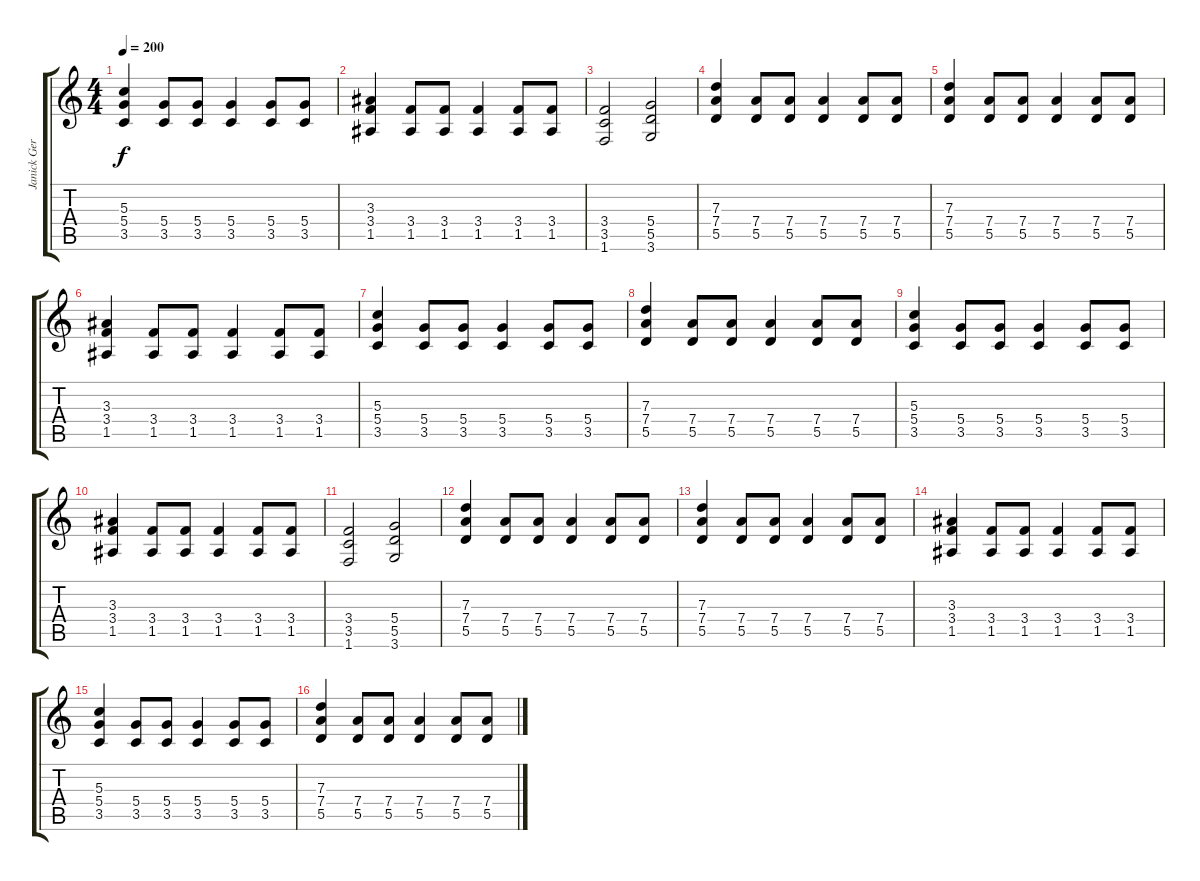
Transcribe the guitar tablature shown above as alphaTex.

\track ("Janick Gers" "Janick Ger") {instrument distortionguitar}
\staff {score tabs}
\tuning (E4 B3 G3 D3 A2 E2) {hide}
\ts (4 4)
\tempo 200
\clef g2
\ks c
(5.3 5.4 3.5).4{dy f} (5.4 3.5).8 (5.4 3.5).8 (5.4 3.5).4 (5.4 3.5).8 (5.4 3.5).8 |
(3.3 3.4 1.5).4 (3.4 1.5).8 (3.4 1.5).8 (3.4 1.5).4 (3.4 1.5).8 (3.4 1.5).8 |
(3.4 3.5 1.6).2 (5.4 5.5 3.6).2 |
(7.3 7.4 5.5).4 (7.4 5.5).8 (7.4 5.5).8 (7.4 5.5).4 (7.4 5.5).8 (7.4 5.5).8 |
(7.3 7.4 5.5).4 (7.4 5.5).8 (7.4 5.5).8 (7.4 5.5).4 (7.4 5.5).8 (7.4 5.5).8 |
(3.3 3.4 1.5).4 (3.4 1.5).8 (3.4 1.5).8 (3.4 1.5).4 (3.4 1.5).8 (3.4 1.5).8 |
(5.3 5.4 3.5).4 (5.4 3.5).8 (5.4 3.5).8 (5.4 3.5).4 (5.4 3.5).8 (5.4 3.5).8 |
(7.3 7.4 5.5).4 (7.4 5.5).8 (7.4 5.5).8 (7.4 5.5).4 (7.4 5.5).8 (7.4 5.5).8 |
(5.3 5.4 3.5).4 (5.4 3.5).8 (5.4 3.5).8 (5.4 3.5).4 (5.4 3.5).8 (5.4 3.5).8 |
(3.3 3.4 1.5).4 (3.4 1.5).8 (3.4 1.5).8 (3.4 1.5).4 (3.4 1.5).8 (3.4 1.5).8 |
(3.4 3.5 1.6).2 (5.4 5.5 3.6).2 |
(7.3 7.4 5.5).4 (7.4 5.5).8 (7.4 5.5).8 (7.4 5.5).4 (7.4 5.5).8 (7.4 5.5).8 |
(7.3 7.4 5.5).4 (7.4 5.5).8 (7.4 5.5).8 (7.4 5.5).4 (7.4 5.5).8 (7.4 5.5).8 |
(3.3 3.4 1.5).4 (3.4 1.5).8 (3.4 1.5).8 (3.4 1.5).4 (3.4 1.5).8 (3.4 1.5).8 |
(5.3 5.4 3.5).4 (5.4 3.5).8 (5.4 3.5).8 (5.4 3.5).4 (5.4 3.5).8 (5.4 3.5).8 |
(7.3 7.4 5.5).4 (7.4 5.5).8 (7.4 5.5).8 (7.4 5.5).4 (7.4 5.5).8 (7.4 5.5).8
